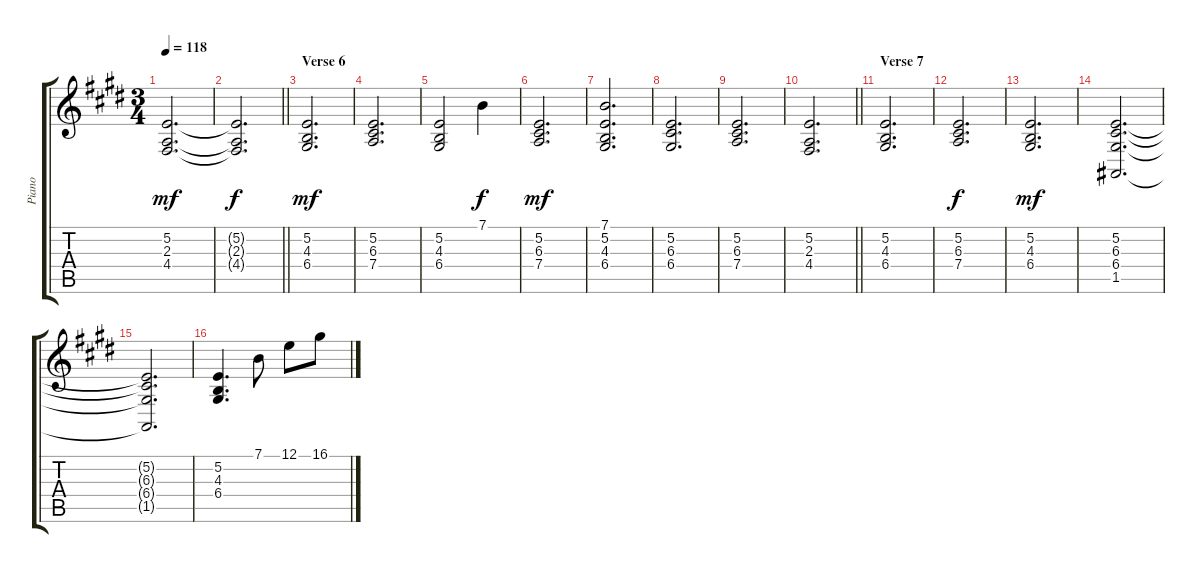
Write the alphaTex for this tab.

\track ("Piano" "Piano") {instrument acousticgrandpiano}
\staff {score tabs}
\tuning (E4 B3 G3 D3 A2 E2) {hide}
\ts (3 4)
\tempo 118
\clef g2
\ks e
(5.2 2.3 4.4).2{d dy mf} |
\barLineRight lightlight
(5.2{t} 2.3{t} 4.4{t}).2{d dy f} |
\section ("" "Verse 6")
(5.2 4.3 6.4).2{d dy mf} |
(5.2 6.3 7.4).2{d} |
(5.2 4.3 6.4).2 7.1.4{dy f} |
(5.2 6.3 7.4).2{d dy mf} |
(7.1 5.2 4.3 6.4).2{d} |
(5.2 6.3 6.4).2{d} |
(5.2 6.3 7.4).2{d} |
\barLineRight lightlight
(5.2 2.3 4.4).2{d} |
\section ("" "Verse 7")
(5.2 4.3 6.4).2{d} |
(5.2 6.3 7.4).2{d dy f} |
(5.2 4.3 6.4).2{d dy mf} |
(5.2 6.3 6.4 1.5).2{d} |
(5.2{t} 6.3{t} 6.4{t} 1.5{t}).2{d} |
(5.2 4.3 6.4).4{d} 7.1.8 12.1.8 16.1.8
